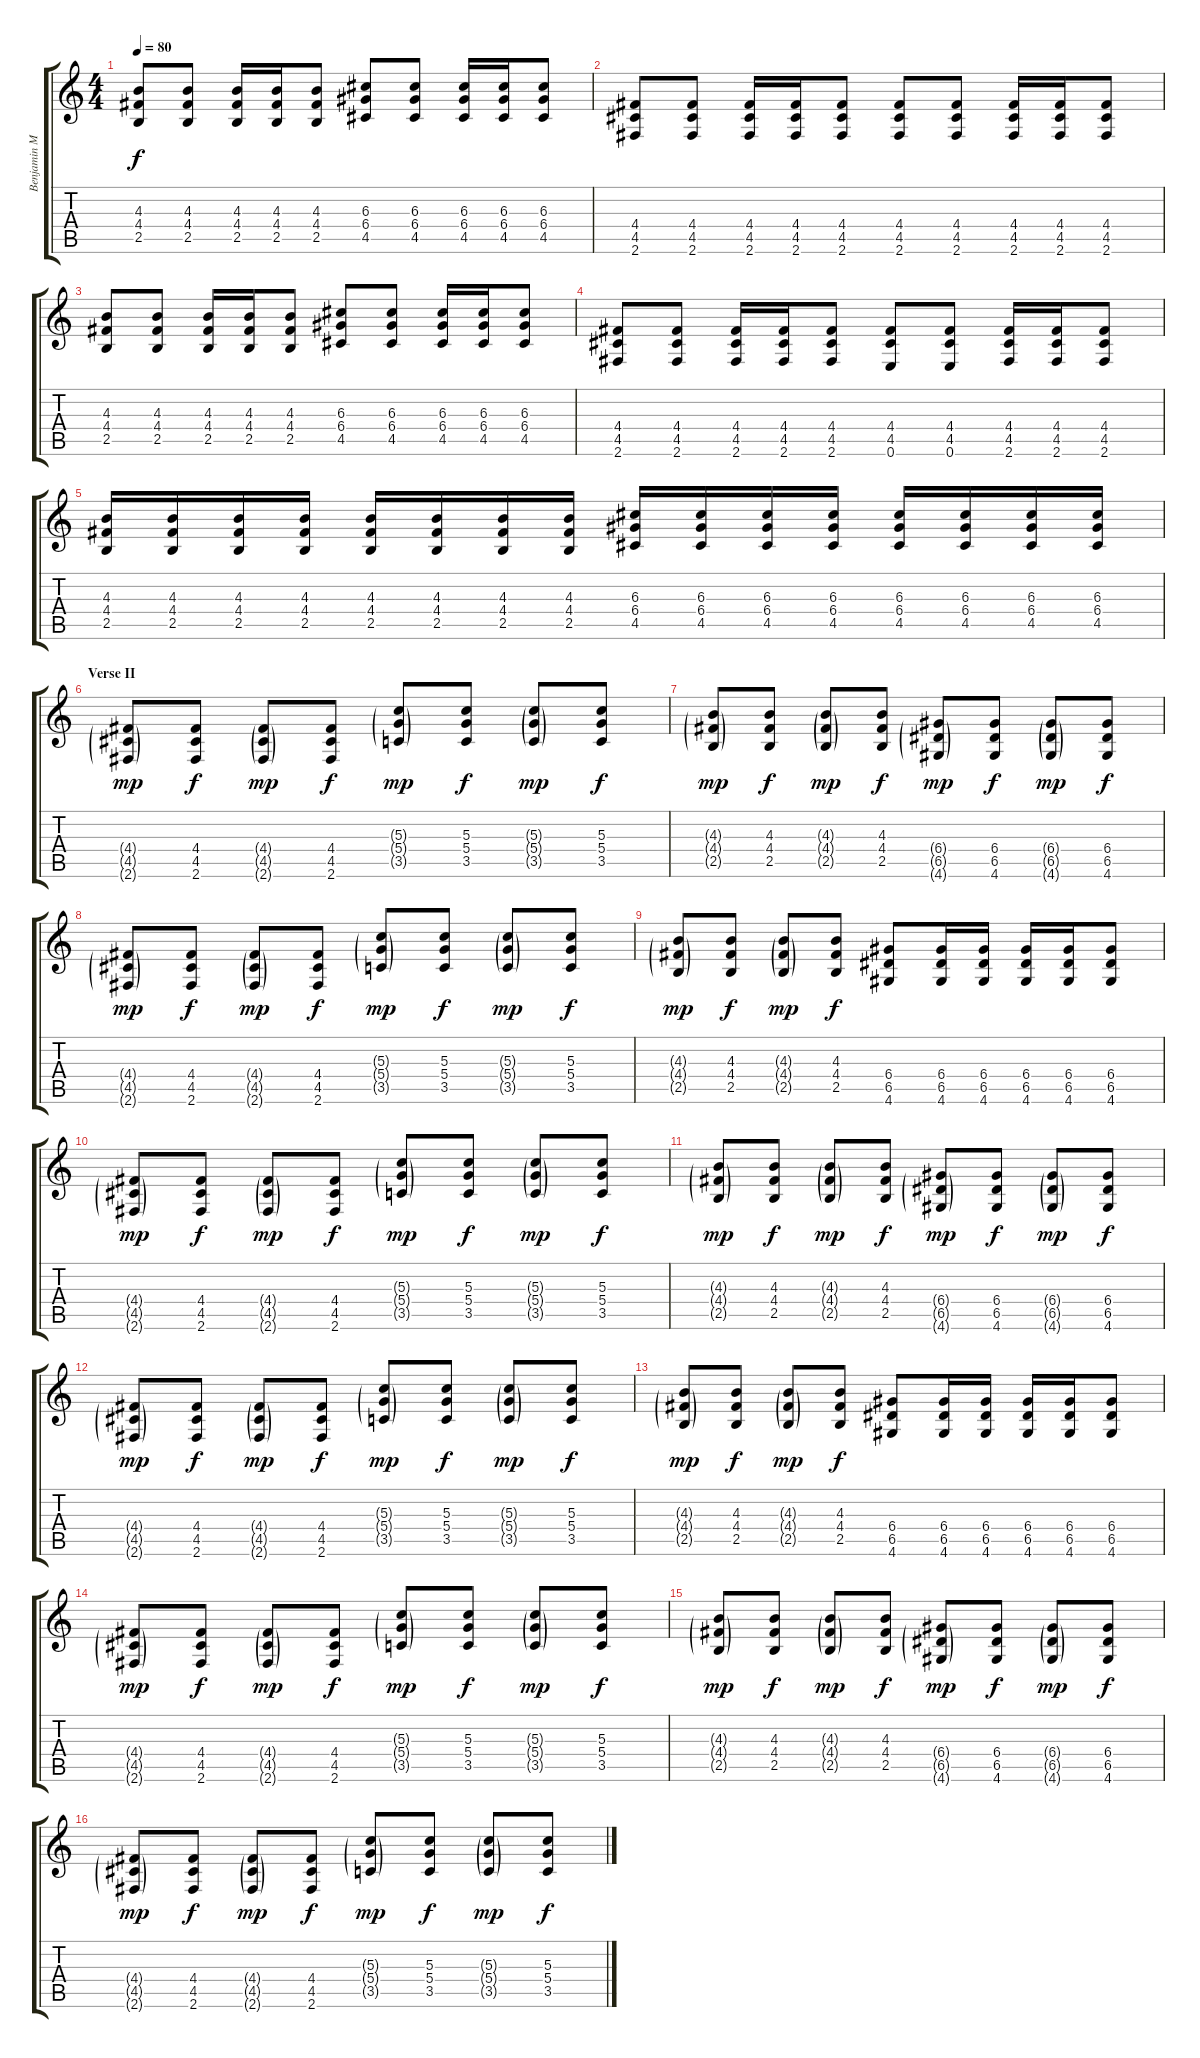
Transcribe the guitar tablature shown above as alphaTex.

\track ("Benjamin Madden - Rythm Guitar" "Benjamin M") {instrument electricguitarclean}
\staff {score tabs}
\tuning (E4 B3 G3 D3 A2 E2) {hide}
\ts (4 4)
\tempo 80
\clef g2
\ks c
(4.3 4.4 2.5).8{dy f} (4.3 4.4 2.5).8 (4.3 4.4 2.5).16 (4.3 4.4 2.5).16 (4.3 4.4 2.5).8 (6.3 6.4 4.5).8 (6.3 6.4 4.5).8 (6.3 6.4 4.5).16 (6.3 6.4 4.5).16 (6.3 6.4 4.5).8 |
(4.4 4.5 2.6).8 (4.4 4.5 2.6).8 (4.4 4.5 2.6).16 (4.4 4.5 2.6).16 (4.4 4.5 2.6).8 (4.4 4.5 2.6).8 (4.4 4.5 2.6).8 (4.4 4.5 2.6).16 (4.4 4.5 2.6).16 (4.4 4.5 2.6).8 |
(4.3 4.4 2.5).8 (4.3 4.4 2.5).8 (4.3 4.4 2.5).16 (4.3 4.4 2.5).16 (4.3 4.4 2.5).8 (6.3 6.4 4.5).8 (6.3 6.4 4.5).8 (6.3 6.4 4.5).16 (6.3 6.4 4.5).16 (6.3 6.4 4.5).8 |
(4.4 4.5 2.6).8 (4.4 4.5 2.6).8 (4.4 4.5 2.6).16 (4.4 4.5 2.6).16 (4.4 4.5 2.6).8 (4.4 4.5 0.6).8 (4.4 4.5 0.6).8 (4.4 4.5 2.6).16 (4.4 4.5 2.6).16 (4.4 4.5 2.6).8 |
(4.3 4.4 2.5).16 (4.3 4.4 2.5).16 (4.3 4.4 2.5).16 (4.3 4.4 2.5).16 (4.3 4.4 2.5).16 (4.3 4.4 2.5).16 (4.3 4.4 2.5).16 (4.3 4.4 2.5).16 (6.3 6.4 4.5).16 (6.3 6.4 4.5).16 (6.3 6.4 4.5).16 (6.3 6.4 4.5).16 (6.3 6.4 4.5).16 (6.3 6.4 4.5).16 (6.3 6.4 4.5).16 (6.3 6.4 4.5).16 |
\section ("" "Verse II")
(4.4{g} 4.5{g} 2.6{g}).8{dy mp balance 16} (4.4 4.5 2.6).8{dy f} (4.4{g} 4.5{g} 2.6{g}).8{dy mp} (4.4 4.5 2.6).8{dy f} (5.3{g} 5.4{g} 3.5{g}).8{dy mp} (5.3 5.4 3.5).8{dy f} (5.3{g} 5.4{g} 3.5{g}).8{dy mp} (5.3 5.4 3.5).8{dy f} |
(4.3{g} 4.4{g} 2.5{g}).8{dy mp} (4.3 4.4 2.5).8{dy f} (4.3{g} 4.4{g} 2.5{g}).8{dy mp} (4.3 4.4 2.5).8{dy f} (6.4{g} 6.5{g} 4.6{g}).8{dy mp} (6.4 6.5 4.6).8{dy f} (6.4{g} 6.5{g} 4.6{g}).8{dy mp} (6.4 6.5 4.6).8{dy f} |
(4.4{g} 4.5{g} 2.6{g}).8{dy mp} (4.4 4.5 2.6).8{dy f} (4.4{g} 4.5{g} 2.6{g}).8{dy mp} (4.4 4.5 2.6).8{dy f} (5.3{g} 5.4{g} 3.5{g}).8{dy mp} (5.3 5.4 3.5).8{dy f} (5.3{g} 5.4{g} 3.5{g}).8{dy mp} (5.3 5.4 3.5).8{dy f} |
(4.3{g} 4.4{g} 2.5{g}).8{dy mp} (4.3 4.4 2.5).8{dy f} (4.3{g} 4.4{g} 2.5{g}).8{dy mp} (4.3 4.4 2.5).8{dy f} (6.4 6.5 4.6).8 (6.4 6.5 4.6).16 (6.4 6.5 4.6).16 (6.4 6.5 4.6).16 (6.4 6.5 4.6).16 (6.4 6.5 4.6).8 |
(4.4{g} 4.5{g} 2.6{g}).8{dy mp balance 2} (4.4 4.5 2.6).8{dy f} (4.4{g} 4.5{g} 2.6{g}).8{dy mp} (4.4 4.5 2.6).8{dy f} (5.3{g} 5.4{g} 3.5{g}).8{dy mp} (5.3 5.4 3.5).8{dy f} (5.3{g} 5.4{g} 3.5{g}).8{dy mp} (5.3 5.4 3.5).8{dy f} |
(4.3{g} 4.4{g} 2.5{g}).8{dy mp} (4.3 4.4 2.5).8{dy f} (4.3{g} 4.4{g} 2.5{g}).8{dy mp} (4.3 4.4 2.5).8{dy f} (6.4{g} 6.5{g} 4.6{g}).8{dy mp} (6.4 6.5 4.6).8{dy f} (6.4{g} 6.5{g} 4.6{g}).8{dy mp} (6.4 6.5 4.6).8{dy f} |
(4.4{g} 4.5{g} 2.6{g}).8{dy mp} (4.4 4.5 2.6).8{dy f} (4.4{g} 4.5{g} 2.6{g}).8{dy mp} (4.4 4.5 2.6).8{dy f} (5.3{g} 5.4{g} 3.5{g}).8{dy mp} (5.3 5.4 3.5).8{dy f} (5.3{g} 5.4{g} 3.5{g}).8{dy mp} (5.3 5.4 3.5).8{dy f} |
(4.3{g} 4.4{g} 2.5{g}).8{dy mp} (4.3 4.4 2.5).8{dy f} (4.3{g} 4.4{g} 2.5{g}).8{dy mp} (4.3 4.4 2.5).8{dy f} (6.4 6.5 4.6).8 (6.4 6.5 4.6).16 (6.4 6.5 4.6).16 (6.4 6.5 4.6).16 (6.4 6.5 4.6).16 (6.4 6.5 4.6).8 |
(4.4{g} 4.5{g} 2.6{g}).8{dy mp} (4.4 4.5 2.6).8{dy f} (4.4{g} 4.5{g} 2.6{g}).8{dy mp} (4.4 4.5 2.6).8{dy f} (5.3{g} 5.4{g} 3.5{g}).8{dy mp} (5.3 5.4 3.5).8{dy f} (5.3{g} 5.4{g} 3.5{g}).8{dy mp} (5.3 5.4 3.5).8{dy f} |
(4.3{g} 4.4{g} 2.5{g}).8{dy mp} (4.3 4.4 2.5).8{dy f} (4.3{g} 4.4{g} 2.5{g}).8{dy mp} (4.3 4.4 2.5).8{dy f} (6.4{g} 6.5{g} 4.6{g}).8{dy mp} (6.4 6.5 4.6).8{dy f} (6.4{g} 6.5{g} 4.6{g}).8{dy mp} (6.4 6.5 4.6).8{dy f} |
(4.4{g} 4.5{g} 2.6{g}).8{dy mp} (4.4 4.5 2.6).8{dy f} (4.4{g} 4.5{g} 2.6{g}).8{dy mp} (4.4 4.5 2.6).8{dy f} (5.3{g} 5.4{g} 3.5{g}).8{dy mp} (5.3 5.4 3.5).8{dy f} (5.3{g} 5.4{g} 3.5{g}).8{dy mp} (5.3 5.4 3.5).8{dy f}
